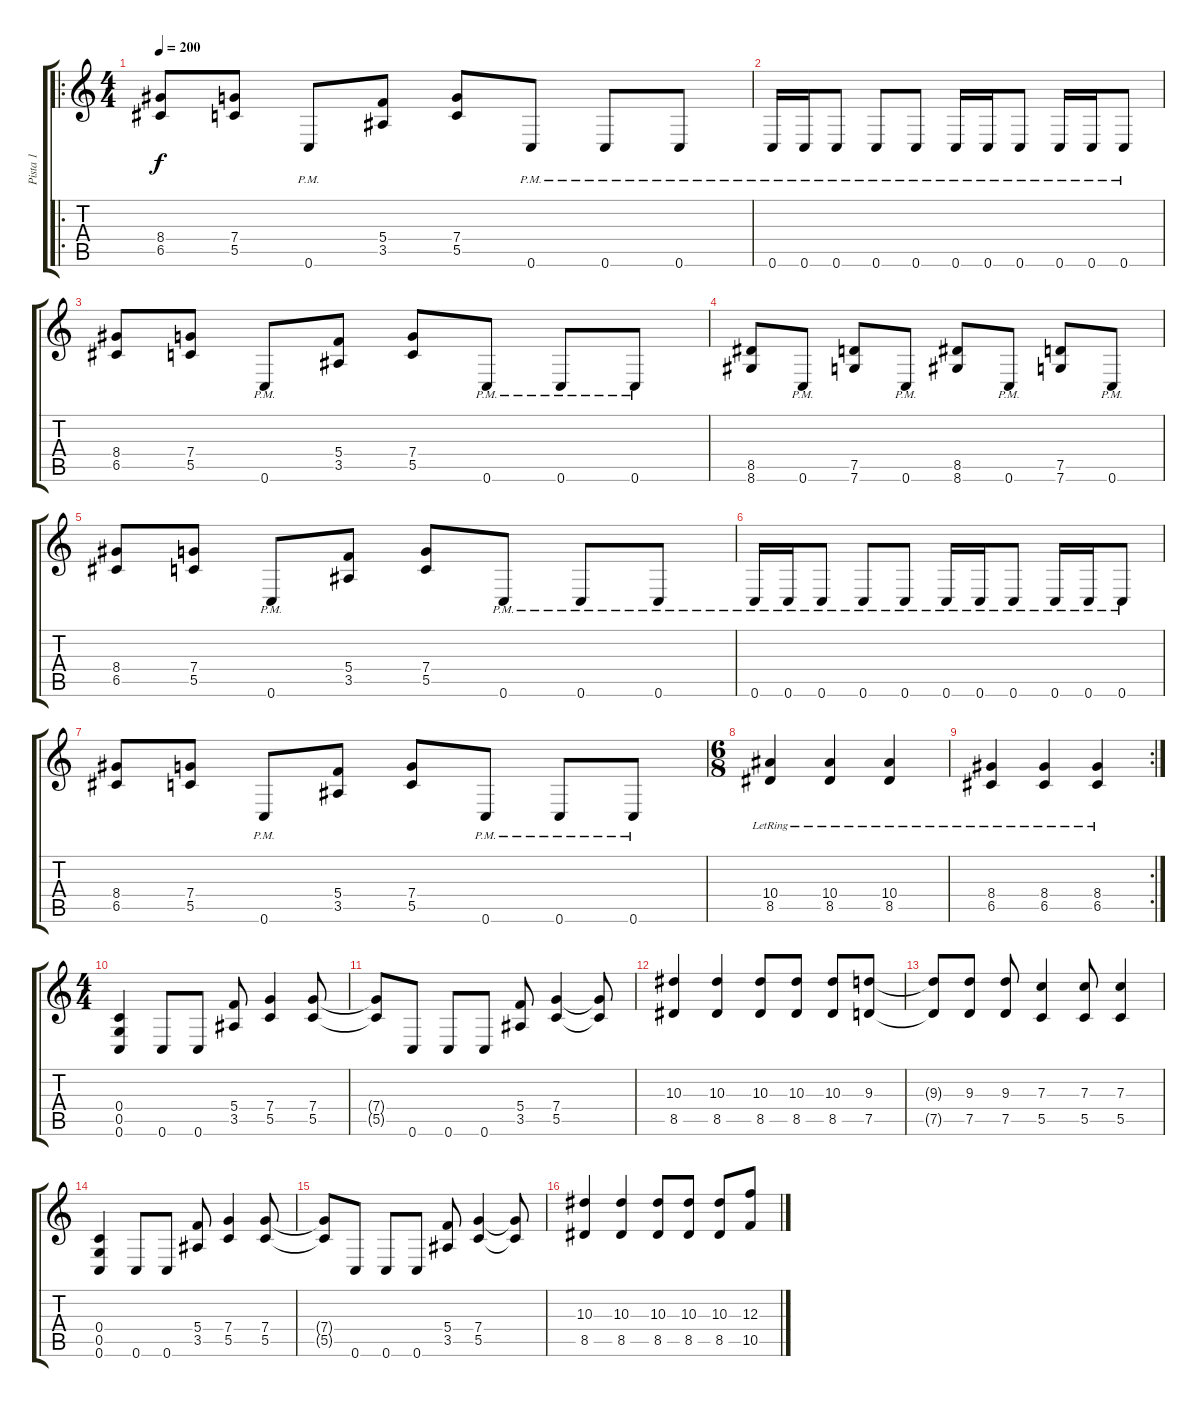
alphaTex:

\track ("Pista 1" "Pista 1") {instrument overdrivenguitar}
\staff {score tabs}
\tuning (D4 A3 F3 C3 G2 C2) {hide}
\ro
\ts (4 4)
\tempo 200
\clef g2
\ks c
(8.4 6.5).8{dy f} (7.4 5.5).8 0.6{pm}.8 (5.4 3.5).8 (7.4 5.5).8 0.6{pm}.8 0.6{pm}.8 0.6{pm}.8 |
0.6{pm}.16 0.6{pm}.16 0.6{pm}.8 0.6{pm}.8 0.6{pm}.8 0.6{pm}.16 0.6{pm}.16 0.6{pm}.8 0.6{pm}.16 0.6{pm}.16 0.6{pm}.8 |
(8.4 6.5).8 (7.4 5.5).8 0.6{pm}.8 (5.4 3.5).8 (7.4 5.5).8 0.6{pm}.8 0.6{pm}.8 0.6{pm}.8 |
(8.5 8.6).8 0.6{pm}.8 (7.5 7.6).8 0.6{pm}.8 (8.5 8.6).8 0.6{pm}.8 (7.5 7.6).8 0.6{pm}.8 |
(8.4 6.5).8 (7.4 5.5).8 0.6{pm}.8 (5.4 3.5).8 (7.4 5.5).8 0.6{pm}.8 0.6{pm}.8 0.6{pm}.8 |
0.6{pm}.16 0.6{pm}.16 0.6{pm}.8 0.6{pm}.8 0.6{pm}.8 0.6{pm}.16 0.6{pm}.16 0.6{pm}.8 0.6{pm}.16 0.6{pm}.16 0.6{pm}.8 |
(8.4 6.5).8 (7.4 5.5).8 0.6{pm}.8 (5.4 3.5).8 (7.4 5.5).8 0.6{pm}.8 0.6{pm}.8 0.6{pm}.8 |
\ts (6 8)
(10.4{lr} 8.5{lr}).4 (10.4{lr} 8.5{lr}).4 (10.4{lr} 8.5{lr}).4 |
\rc 2
(8.4{lr} 6.5{lr}).4 (8.4{lr} 6.5{lr}).4 (8.4{lr} 6.5{lr}).4 |
\ts (4 4)
(0.4 0.5 0.6).4 0.6.8 0.6.8 (5.4 3.5).8 (7.4 5.5).4 (7.4 5.5).8 |
(7.4{t} 5.5{t}).8 0.6.8 0.6.8 0.6.8 (5.4 3.5).8 (7.4 5.5).4 (7.4{t} 5.5{t}).8 |
(10.3 8.5).4 (10.3 8.5).4 (10.3 8.5).8 (10.3 8.5).8 (10.3 8.5).8 (9.3 7.5).8 |
(9.3{t} 7.5{t}).8 (9.3 7.5).8 (9.3 7.5).8 (7.3 5.5).4 (7.3 5.5).8 (7.3 5.5).4 |
(0.4 0.5 0.6).4 0.6.8 0.6.8 (5.4 3.5).8 (7.4 5.5).4 (7.4 5.5).8 |
(7.4{t} 5.5{t}).8 0.6.8 0.6.8 0.6.8 (5.4 3.5).8 (7.4 5.5).4 (7.4{t} 5.5{t}).8 |
(10.3 8.5).4 (10.3 8.5).4 (10.3 8.5).8 (10.3 8.5).8 (10.3 8.5).8 (12.3 10.5).8
